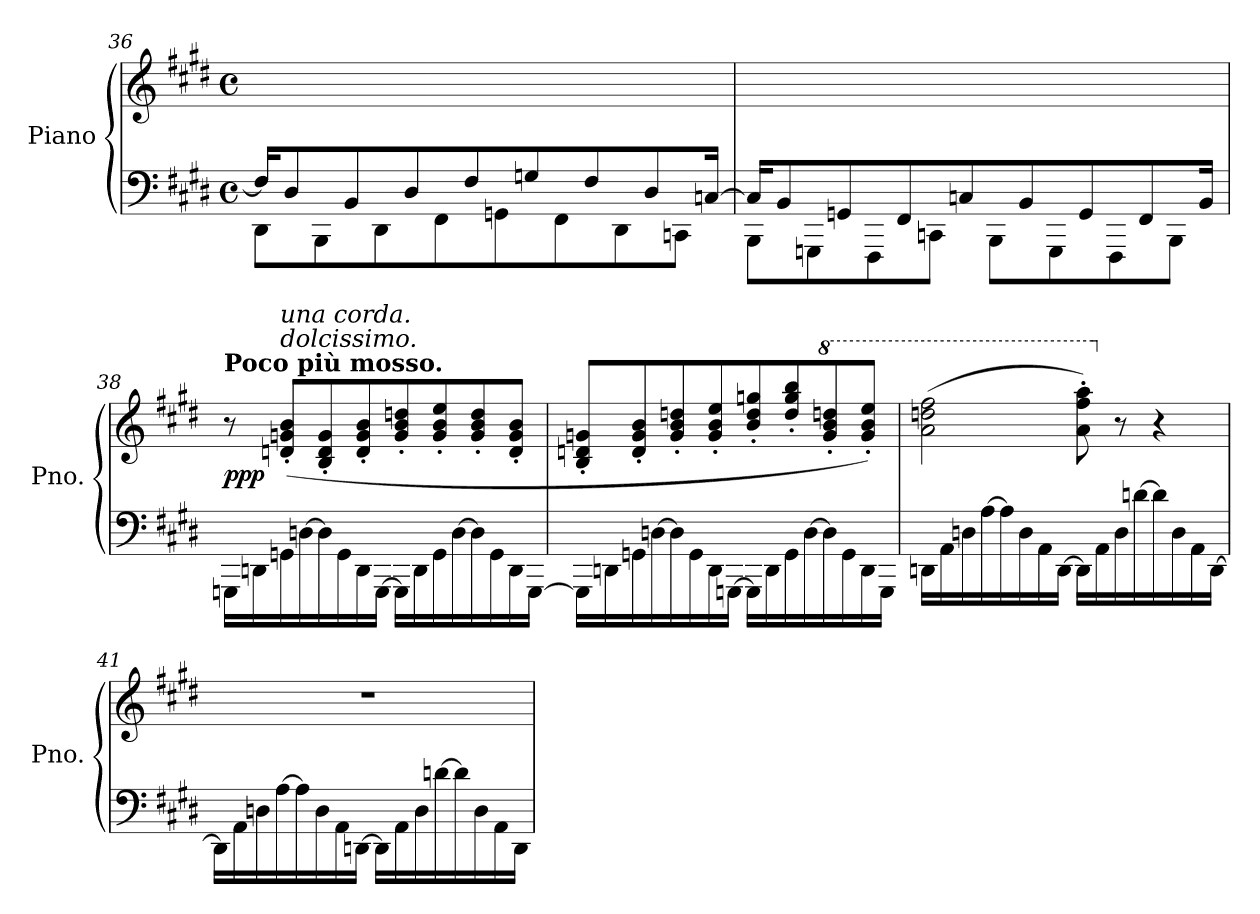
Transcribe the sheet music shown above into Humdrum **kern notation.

**kern	**kern	**dynam
*part1	*part1	*part1
*staff2	*staff1	*staff1/2
*I"Piano	*	*
*I'Pno.	*	*
*clefF4	*clefG2	*
*k[f#c#g#d#]	*k[f#c#g#d#]	*
*M4/4	*M4/4	*
*met(c)	*met(c)	*
=36	=36	=36
*^	*	*
16F#/KL]	8DD#\L	1ryy	.
8D#/	.	.	.
.	8BBB\	.	.
8BB/	.	.	.
.	8DD#\	.	.
8D#/	.	.	.
.	8FF#\	.	.
8F#/	.	.	.
.	8GGn\	.	.
8Gn/	.	.	.
.	8FF#\	.	.
8F#/	.	.	.
.	8DD#\	.	.
8D#/	.	.	.
.	8CCn\J	.	.
[16Cn/Jk	.	.	.
=37	=37	=37	=37
16C/KL]	8BBB\L	1ryy	.
8BB/	.	.	.
.	8GGGn\	.	.
8GGn/	.	.	.
.	8FFF#\	.	.
8FF#/	.	.	.
.	8CCn\J	.	.
8Cn/	.	.	.
.	8BBB\L	.	.
8BB/	.	.	.
.	8GGG\	.	.
8GG/	.	.	.
.	8FFF#\	.	.
8FF#/	.	.	.
.	8BBB\J	.	.
16BB/Jk	.	.	.
*v	*v	*	*
!!LO:LB:g=z
=38	=38	=38
!	!LO:TX:a:B:t=Poco più mosso.	!
!	!	!LO:DY:b
16GGGn\LL	8r	ppp
16DDn\	.	.
!	!LO:TX:a:i:t=dolcissimo.	!
!	!LO:TX:a:i:t=una corda.	!
16GGn\	(8dn/' 8gn/' 8b/'L	.
[16Dn\	.	.
16D\]	8B/' 8d/' 8g/'	.
16GG\	.	.
16DD\	8d/' 8g/' 8b/'	.
[16GGG\JJ	.	.
16GGG\LL]	8g/' 8b/' 8ddn/'	.
16DD\	.	.
16GG\	8g/' 8b/' 8ee/'	.
[16D\	.	.
16D\]	8g/' 8b/' 8dd/'	.
16GG\	.	.
16DD\	8d/' 8g/' 8b/'J	.
[16GGG\JJ	.	.
=39	=39	=39
16GGG\LL]	8B/' 8dn/' 8gn/'L	.
16DDn\	.	.
16GGn\	8d/' 8g/' 8b/'	.
[16Dn\	.	.
16D\]	8g/' 8b/' 8ddn/'	.
16GG\	.	.
16DD\	8g/' 8b/' 8ee/'	.
[16GGGn\JJ	.	.
16GGG\LL]	8b/' 8dd/' 8ggn/'	.
16DD\	.	.
16GG\	8dd/' 8gg/' 8bb/'	.
[16D\	.	.
*	*8va	*
16D\]	8gg/' 8bb/' 8dddn/'	.
16GG\	.	.
16DD\	8gg/' 8bb/' 8eee/'J)	.
16GGG\JJ	.	.
=40	=40	=40
16DDn\LL	(2aa\ 2dddn\ 2fff#\	.
16AA\	.	.
16Dn\	.	.
[16A\	.	.
16A\]	.	.
16D\	.	.
16AA\	.	.
[16DD\JJ	.	.
16DD\LL]	8aa\' 8fff#\' 8aaa\')	.
16AA\	.	.
*	*X8va	*
16D\	8r	.
[16dn\	.	.
16d\]	4r	.
16D\	.	.
16AA\	.	.
[16DD\JJ	.	.
=41	=41	=41
16DD\LL]	1r	.
16AA\	.	.
16Dn\	.	.
[16A\	.	.
16A\]	.	.
16D\	.	.
16AA\	.	.
[16DDn\JJ	.	.
16DD\LL]	.	.
16AA\	.	.
16D\	.	.
[16dn\	.	.
16d\]	.	.
16D\	.	.
16AA\	.	.
16DD\JJ	.	.
=	=	=
*-	*-	*-
